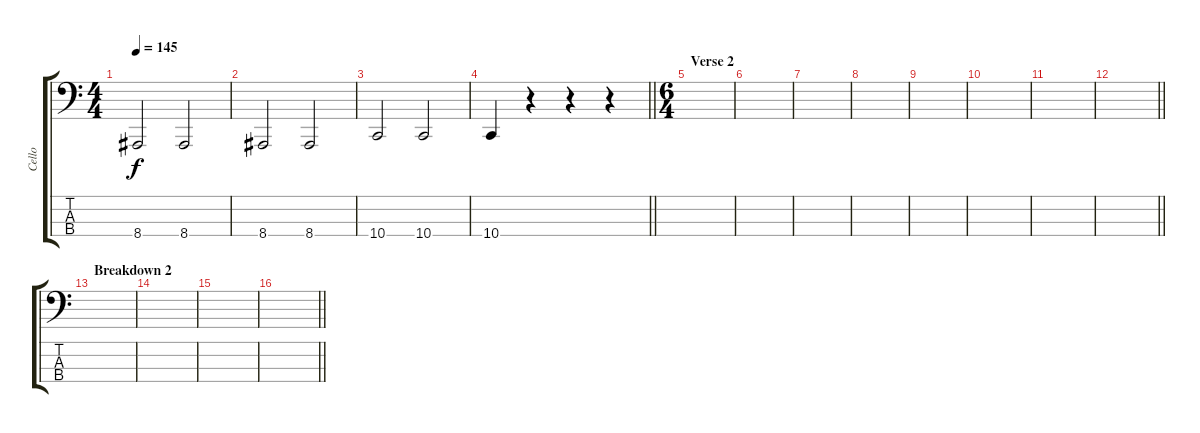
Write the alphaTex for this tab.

\track ("Cello" "Cello") {instrument cello}
\staff {score tabs}
\tuning (G2 D2 A1 D1) {hide}
\ts (4 4)
\tempo 145
\clef f4
\ks c
8.4.2{dy f} 8.4.2 |
8.4.2 8.4.2 |
10.4.2 10.4.2 |
\barLineRight lightlight
10.4.4 r.4 r.4 r.4 |
\ts (6 4)
\section ("" "Verse 2")
|
|
|
|
|
|
|
\barLineRight lightlight
|
\section ("" "Breakdown 2")
|
|
|
\barLineRight lightlight
